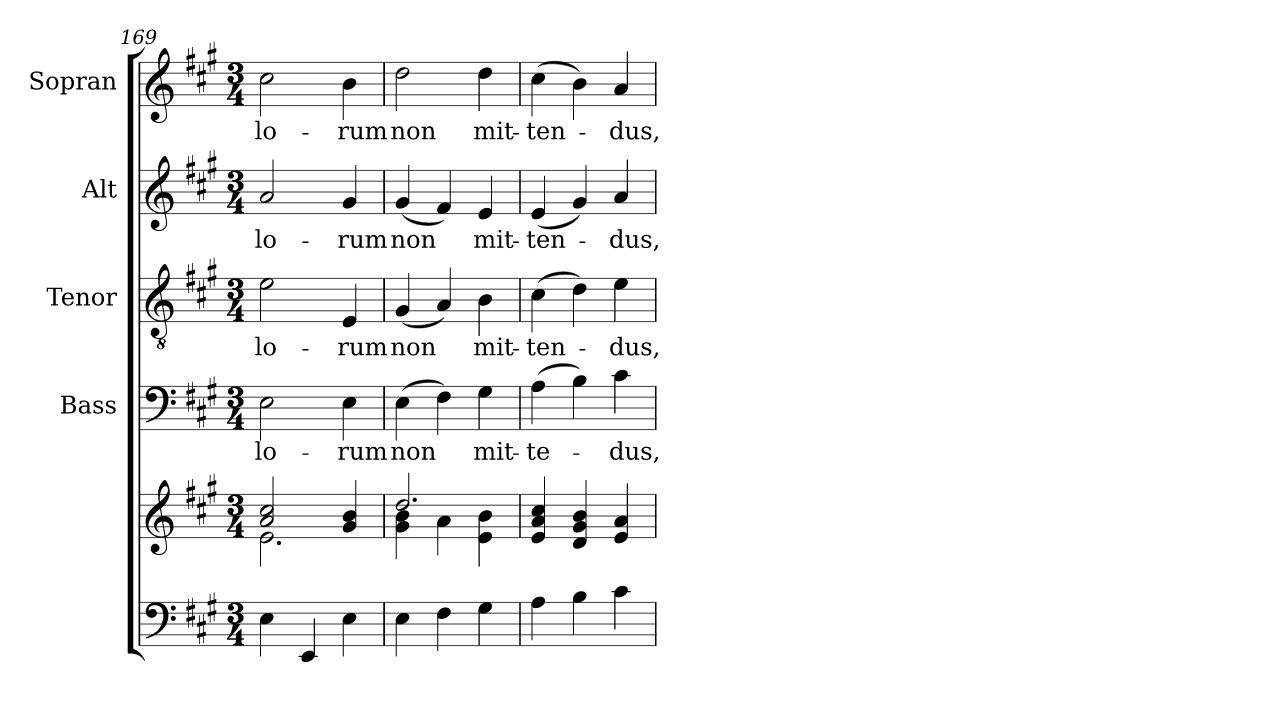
**kern	**kern	**kern	**text	**kern	**text	**kern	**text	**kern	**text
*part5	*part5	*part4	*part4	*part3	*part3	*part2	*part2	*part1	*part1
*staff6	*staff5	*staff4	*staff4	*staff3	*staff3	*staff2	*staff2	*staff1	*staff1
*	*	*I"Bass	*	*I"Tenor	*	*I"Alt	*	*I"Sopran	*
*	*	*I'B.	*	*I'T.	*	*I'A.	*	*I'S.	*
*clefF4	*clefG2	*clefF4	*	*clefGv2	*	*clefG2	*	*clefG2	*
*k[f#c#g#]	*k[f#c#g#]	*k[f#c#g#]	*	*k[f#c#g#]	*	*k[f#c#g#]	*	*k[f#c#g#]	*
*A:	*A:	*A:	*	*A:	*	*A:	*	*A:	*
*M3/4	*M3/4	*M3/4	*	*M3/4	*	*M3/4	*	*M3/4	*
=169	=169	=169	=169	=169	=169	=169	=169	=169	=169
*	*^	*	*	*	*	*	*	*	*
!	!	!	!	!LO:LY:b	!	!LO:LY:b	!	!LO:LY:b	!	!LO:LY:b
4E\	2a/ 2cc#/	2.e\	2E\	-lo-	2e\	-lo-	2a/	-lo-	2cc#\	-lo-
4EE/	.	.	.	.	.	.	.	.	.	.
!	!	!	!	!LO:LY:b	!	!LO:LY:b	!	!LO:LY:b	!	!LO:LY:b
4E\	4g#/ 4b/	.	4E\	-rum	4E/	-rum	4g#/	-rum	4b\	-rum
=170	=170	=170	=170	=170	=170	=170	=170	=170	=170	=170
!	!	!	!	!LO:LY:b	!	!LO:LY:b	!	!LO:LY:b	!	!LO:LY:b
4E\	2.dd/	4g#\ 4b\	(>4E\	non	(<4G#/	non	(<4g#/	non	2dd\	non
4F#\	.	4a\	4F#\)	.	4A/)	.	4f#/)	.	.	.
!	!	!	!	!LO:LY:b	!	!LO:LY:b	!	!LO:LY:b	!	!LO:LY:b
4G#\	.	4e\ 4b\	4G#\	mit-	4B\	mit-	4e/	mit-	4dd\	mit-
=171	=171	=171	=171	=171	=171	=171	=171	=171	=171	=171
!	!	!	!	!LO:LY:b	!	!LO:LY:b	!	!LO:LY:b	!	!LO:LY:b
*	*v	*v	*	*	*	*	*	*	*	*
4A\	4e/ 4a/ 4cc#/	(>4A\	-te-	(>4c#\	-ten-	(<4e/	-ten-	(>4cc#\	-ten-
4B\	4d/ 4g#/ 4b/	4B\)	.	4d\)	.	4g#/)	.	4b\)	.
!	!	!	!LO:LY:b	!	!LO:LY:b	!	!LO:LY:b	!	!LO:LY:b
4c#\	4e/ 4a/	4c#\	-dus,	4e\	-dus,	4a/	-dus,	4a/	-dus,
=	=	=	=	=	=	=	=	=	=
*-	*-	*-	*-	*-	*-	*-	*-	*-	*-
